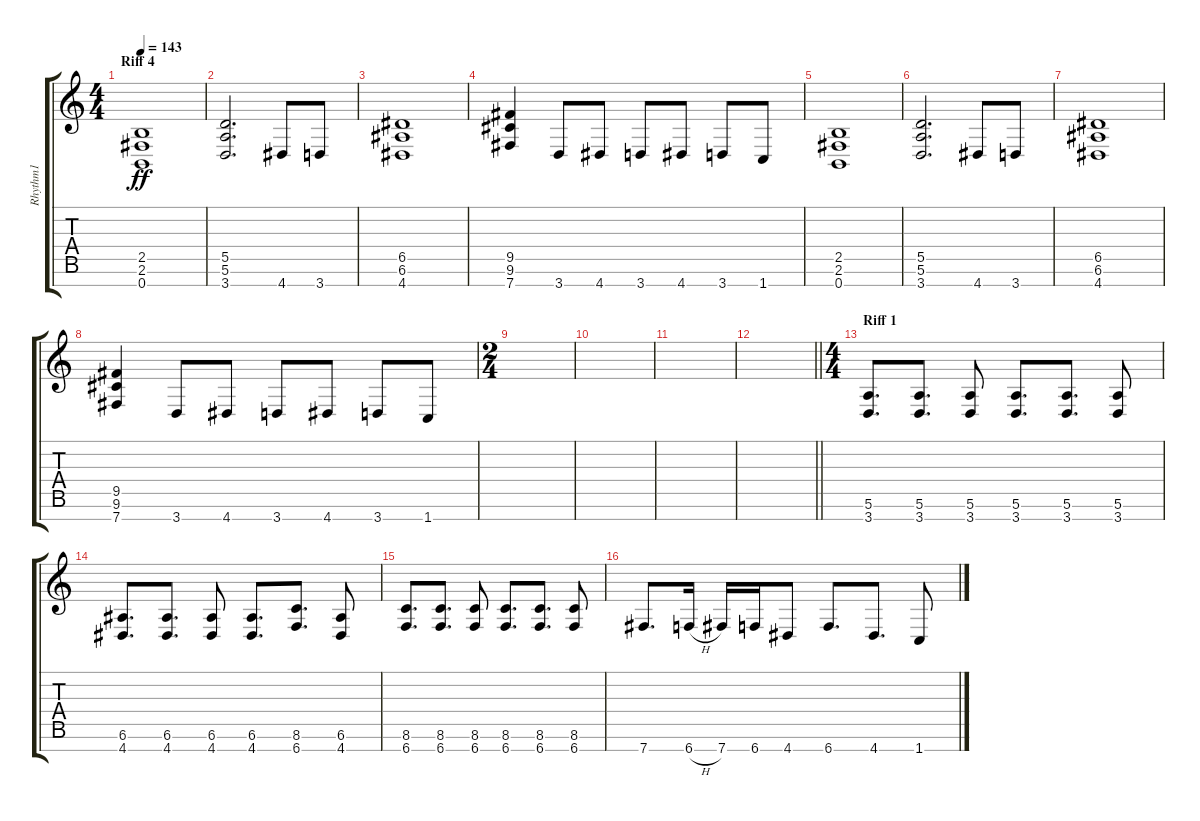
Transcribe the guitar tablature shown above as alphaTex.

\track ("Rhythm1" "Rhythm1") {instrument distortionguitar}
\staff {score tabs}
\tuning (E4 B3 G3 D3 A2 E2 B1) {hide}
\ts (4 4)
\section ("" "Riff 4")
\tempo 143
\clef g2
\ks c
(2.5 2.6 0.7).1{dy ff} |
(5.5 5.6 3.7).2{d} 4.7.8 3.7.8 |
(6.5 6.6 4.7).1 |
(9.5 9.6 7.7).4 3.7.8 4.7.8 3.7.8 4.7.8 3.7.8 1.7.8 |
(2.5 2.6 0.7).1 |
(5.5 5.6 3.7).2{d} 4.7.8 3.7.8 |
(6.5 6.6 4.7).1 |
(9.5 9.6 7.7).4 3.7.8 4.7.8 3.7.8 4.7.8 3.7.8 1.7.8 |
\ts (2 4)
|
|
|
\barLineRight lightlight
|
\ts (4 4)
\section ("" "Riff 1")
(5.6 3.7).8{d} (5.6 3.7).8{d} (5.6 3.7).8 (5.6 3.7).8{d} (5.6 3.7).8{d} (5.6 3.7).8 |
(6.6 4.7).8{d} (6.6 4.7).8{d} (6.6 4.7).8 (6.6 4.7).8{d} (8.6 6.7).8{d} (6.6 4.7).8 |
(8.6 6.7).8{d} (8.6 6.7).8{d} (8.6 6.7).8 (8.6 6.7).8{d} (8.6 6.7).8{d} (8.6 6.7).8 |
7.7.8{d} 6.7{h}.16 7.7.16 6.7.16 4.7.8 6.7.8{d} 4.7.8{d} 1.7.8
